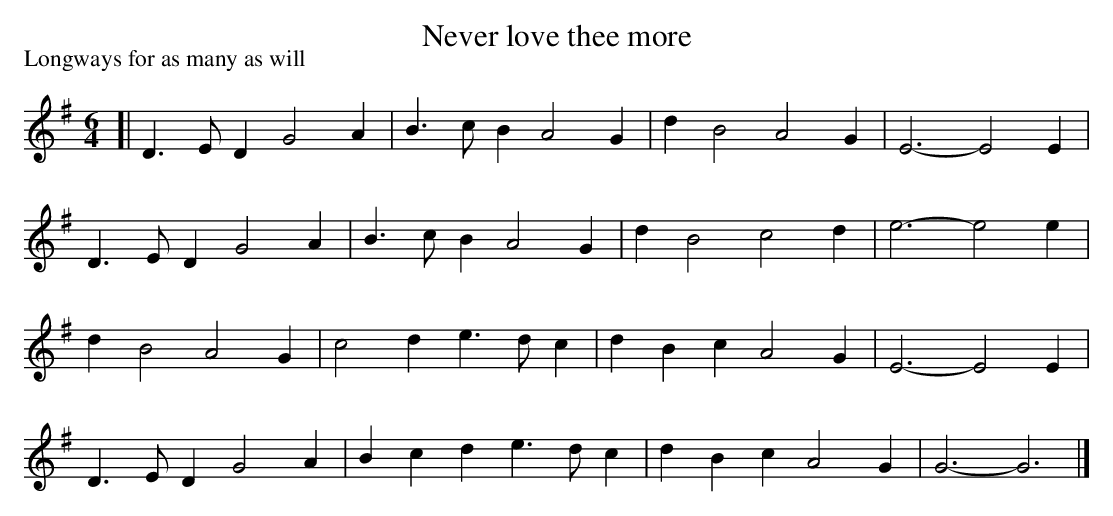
X:1
T: Never love thee more
P: Longways for as many as will
M: 6/4
L: 1/4
K: G
[|\
D>ED G2A | B>cB A2G | dB2 A2G | E3- E2E |
D>ED G2A | B>cB A2G | dB2 c2d | e3- e2e |
dB2 A2G | c2d e>dc | dBc A2G | E3- E2E |
D>ED G2A | Bcd e>dc | dBc A2G | G3- G3 |]
